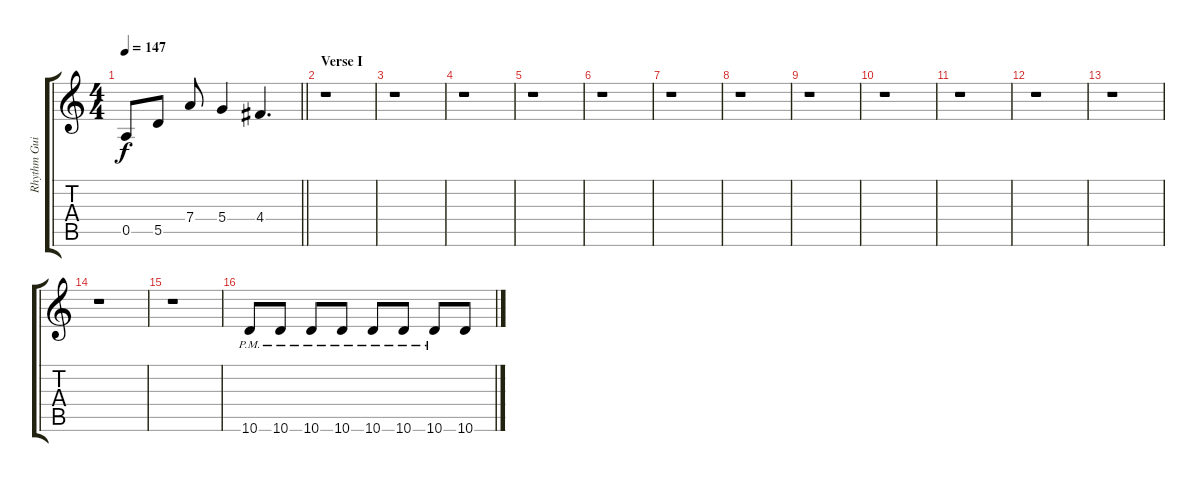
\track ("Rhythm Guitar" "Rhythm Gui") {instrument overdrivenguitar}
\staff {score tabs}
\tuning (E4 B3 G3 D3 A2 E2) {hide}
\ts (4 4)
\tempo 147
\clef g2
\barLineRight lightlight
\ks c
0.5{t}.8{dy f} 5.5.8 7.4.8 5.4.4 4.4.4{d} |
\section ("" "Verse I")
r.1 |
r.1 |
r.1 |
r.1 |
r.1 |
r.1 |
r.1 |
r.1 |
r.1 |
r.1 |
r.1 |
r.1 |
r.1 |
r.1 |
10.6{pm}.8 10.6{pm}.8 10.6{pm}.8 10.6{pm}.8 10.6{pm}.8 10.6{pm}.8 10.6{pm}.8 10.6.8
